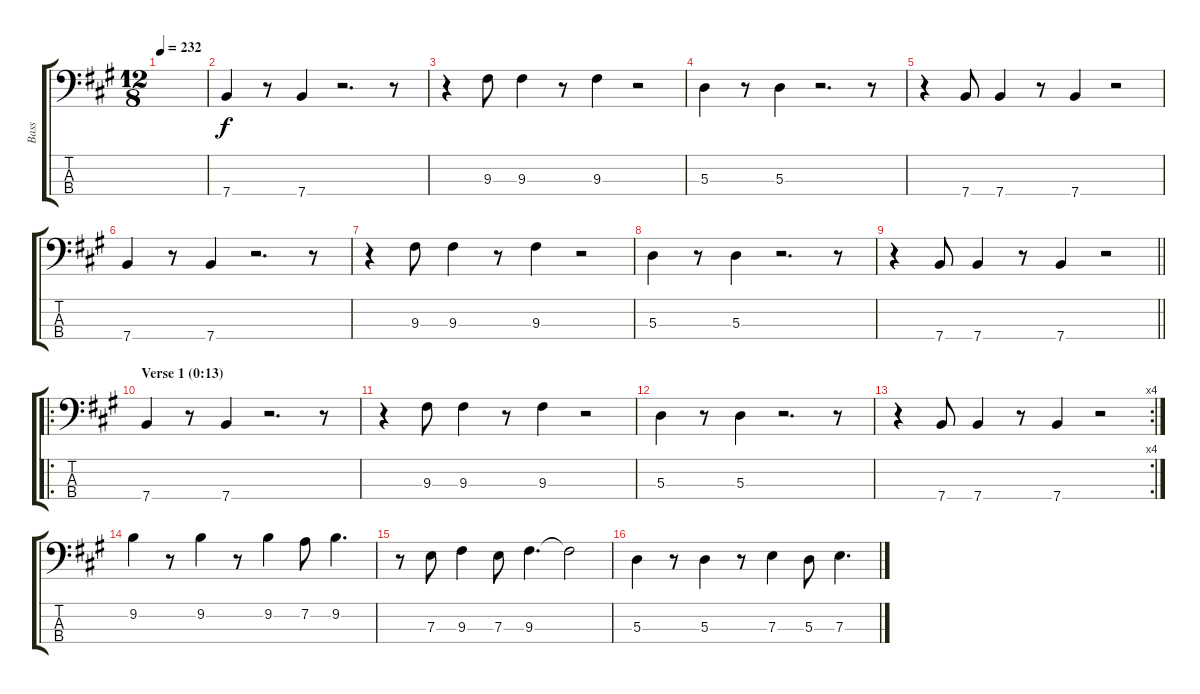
\track ("Bass" "Bass") {instrument fretlessbass}
\staff {score tabs}
\tuning (G2 D2 A1 E1) {hide}
\ts (12 8)
\tempo 232
\clef f4
\ks a
|
7.4.4 r.8 7.4.4 r.2{d} r.8 |
r.4 9.3.8 9.3.4 r.8 9.3.4 r.2 |
5.3.4 r.8 5.3.4 r.2{d} r.8 |
r.4 7.4.8 7.4.4 r.8 7.4.4 r.2 |
7.4.4 r.8 7.4.4 r.2{d} r.8 |
r.4 9.3.8 9.3.4 r.8 9.3.4 r.2 |
5.3.4 r.8 5.3.4 r.2{d} r.8 |
\barLineRight lightlight
r.4 7.4.8 7.4.4 r.8 7.4.4 r.2 |
\ro
\section ("" "Verse 1 (0:13)")
7.4.4 r.8 7.4.4 r.2{d} r.8 |
r.4 9.3.8 9.3.4 r.8 9.3.4 r.2 |
5.3.4 r.8 5.3.4 r.2{d} r.8 |
\rc 4
r.4 7.4.8 7.4.4 r.8 7.4.4 r.2 |
9.2.4 r.8 9.2.4 r.8 9.2.4 7.2.8 9.2.4{d} |
r.8 7.3.8 9.3.4 7.3.8 9.3.4{d} 9.3{t}.2 |
5.3.4 r.8 5.3.4 r.8 7.3.4 5.3.8 7.3.4{d}
